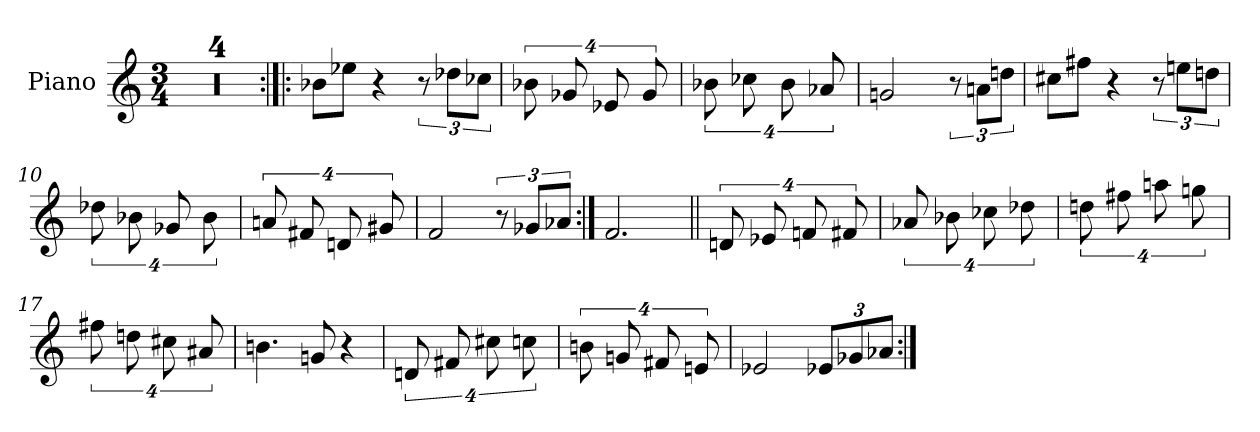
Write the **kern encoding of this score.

**kern
*part1
*staff1
*I"Piano
*I'Pno.
*clefG2
*k[]
*M3/4
=1!|:
2.r
=2
2.r
=3
2.r
=4
2.r
!!LO:LB:g=z
=5:|!|:
8b-X\L
8ee-X\J
4r
12r
12dd-X\L
12cc-X\J
=6
16%3b-X\
16%3g-X/
16%3e-X/
16%3g-/
=7
16%3b-X\
16%3cc-X\
16%3b-\
16%3a-X/
=8
2gn/
12r
12an\L
12ddn\J
!!LO:LB:g=z
=9
8cc#X\L
8ff#X\J
4r
12r
12een\L
12ddn\J
=10
16%3dd-X\
16%3b-X\
16%3g-X/
16%3b-\
=11
16%3an/
16%3f#X/
16%3dn/
16%3g#X/
=12
2f/
12r
12g-X/L
12a-X/J
=13:|!
2.f/
!!LO:LB:g=z
=14||
16%3dn/
16%3e-X/
16%3fn/
16%3f#X/
=15
16%3a-X/
16%3b-X\
16%3cc-X\
16%3dd-X\
=16
16%3ddn\
16%3ff#X\
16%3aan\
16%3ggn\
=17
16%3ff#X\
16%3ddn\
16%3cc#X\
16%3a#X/
!!LO:LB:g=z
=18
4.bn\
8gn/
4r
=19
16%3dn/
16%3f#X/
16%3cc#X\
16%3ccn\
=20
16%3bn\
16%3gn/
16%3f#X/
16%3en/
=21
2e-X/
*Xbrackettup
12e-X/L
12g-X/
12a-X/J
=:|!
*-
